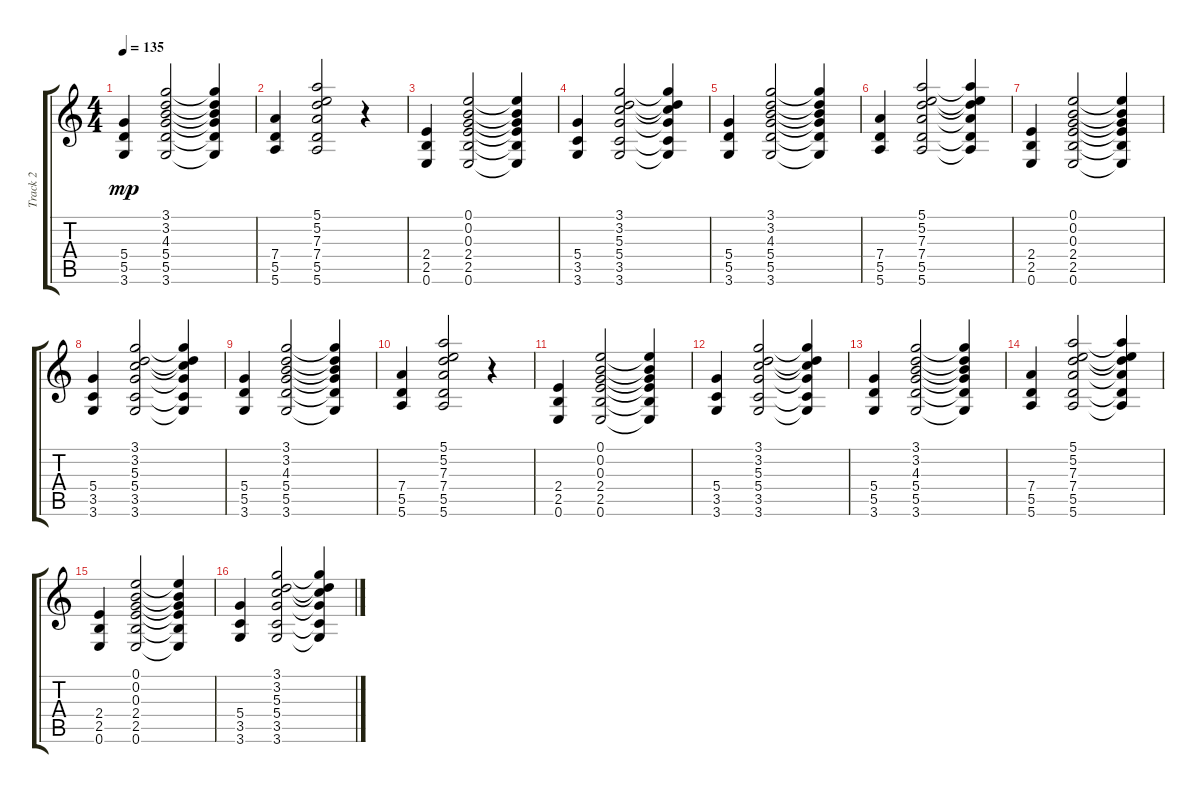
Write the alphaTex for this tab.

\track ("Track 2" "Track 2") {instrument distortionguitar}
\staff {score tabs}
\tuning (E4 B3 G3 D3 A2 E2) {hide}
\ts (4 4)
\tempo 135
\clef g2
\ks c
(5.4 5.5 3.6).4{dy mp} (3.1 3.2 4.3 5.4 5.5 3.6).2 (3.1{t} 3.2{t} 4.3{t} 5.4{t} 5.5{t} 3.6{t}).4 |
(7.4 5.5 5.6).4 (5.1 5.2 7.3 7.4 5.5 5.6).2 r.4 |
(2.4 2.5 0.6).4 (0.1 0.2 0.3 2.4 2.5 0.6).2 (0.1{t} 0.2{t} 0.3{t} 2.4{t} 2.5{t} 0.6{t}).4 |
(5.4 3.5 3.6).4 (3.1 3.2 5.3 5.4 3.5 3.6).2 (3.1{t} 3.2{t} 5.3{t} 5.4{t} 3.5{t} 3.6{t}).4 |
(5.4 5.5 3.6).4 (3.1 3.2 4.3 5.4 5.5 3.6).2 (3.1{t} 3.2{t} 4.3{t} 5.4{t} 5.5{t} 3.6{t}).4 |
(7.4 5.5 5.6).4 (5.1 5.2 7.3 7.4 5.5 5.6).2 (5.1{t} 5.2{t} 7.3{t} 7.4{t} 5.5{t} 5.6{t}).4 |
(2.4 2.5 0.6).4 (0.1 0.2 0.3 2.4 2.5 0.6).2 (0.1{t} 0.2{t} 0.3{t} 2.4{t} 2.5{t} 0.6{t}).4 |
(5.4 3.5 3.6).4 (3.1 3.2 5.3 5.4 3.5 3.6).2 (3.1{t} 3.2{t} 5.3{t} 5.4{t} 3.5{t} 3.6{t}).4 |
(5.4 5.5 3.6).4 (3.1 3.2 4.3 5.4 5.5 3.6).2 (3.1{t} 3.2{t} 4.3{t} 5.4{t} 5.5{t} 3.6{t}).4 |
(7.4 5.5 5.6).4 (5.1 5.2 7.3 7.4 5.5 5.6).2 r.4 |
(2.4 2.5 0.6).4 (0.1 0.2 0.3 2.4 2.5 0.6).2 (0.1{t} 0.2{t} 0.3{t} 2.4{t} 2.5{t} 0.6{t}).4 |
(5.4 3.5 3.6).4 (3.1 3.2 5.3 5.4 3.5 3.6).2 (3.1{t} 3.2{t} 5.3{t} 5.4{t} 3.5{t} 3.6{t}).4 |
(5.4 5.5 3.6).4 (3.1 3.2 4.3 5.4 5.5 3.6).2 (3.1{t} 3.2{t} 4.3{t} 5.4{t} 5.5{t} 3.6{t}).4 |
(7.4 5.5 5.6).4 (5.1 5.2 7.3 7.4 5.5 5.6).2 (5.1{t} 5.2{t} 7.3{t} 7.4{t} 5.5{t} 5.6{t}).4 |
(2.4 2.5 0.6).4 (0.1 0.2 0.3 2.4 2.5 0.6).2 (0.1{t} 0.2{t} 0.3{t} 2.4{t} 2.5{t} 0.6{t}).4 |
(5.4 3.5 3.6).4 (3.1 3.2 5.3 5.4 3.5 3.6).2 (3.1{t} 3.2{t} 5.3{t} 5.4{t} 3.5{t} 3.6{t}).4
